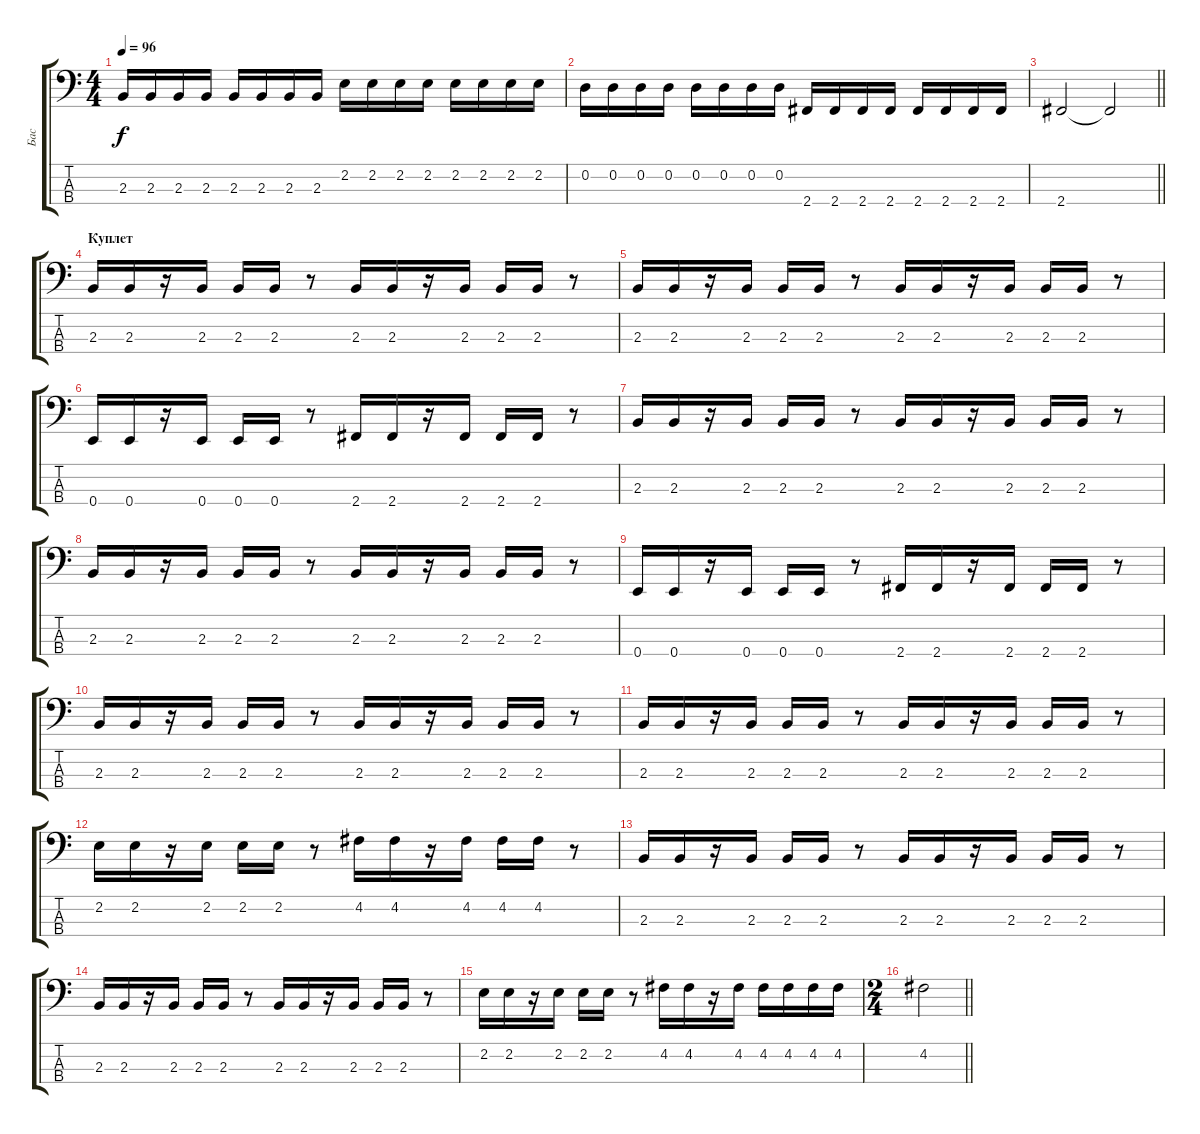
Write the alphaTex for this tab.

\track ("Бас" "Бас") {instrument electricbasspick}
\staff {score tabs}
\tuning (G2 D2 A1 E1) {hide}
\ts (4 4)
\tempo 96
\clef f4
\ks c
2.3.16{dy f} 2.3.16 2.3.16 2.3.16 2.3.16 2.3.16 2.3.16 2.3.16 2.2.16 2.2.16 2.2.16 2.2.16 2.2.16 2.2.16 2.2.16 2.2.16 |
0.2.16 0.2.16 0.2.16 0.2.16 0.2.16 0.2.16 0.2.16 0.2.16 2.4.16 2.4.16 2.4.16 2.4.16 2.4.16 2.4.16 2.4.16 2.4.16 |
\barLineRight lightlight
2.4.2{volume 12} 2.4{t}.2 |
\section ("" "Куплет")
2.3.16 2.3.16 r.16 2.3.16 2.3.16 2.3.16 r.8 2.3.16 2.3.16 r.16 2.3.16 2.3.16 2.3.16 r.8 |
2.3.16 2.3.16 r.16 2.3.16 2.3.16 2.3.16 r.8 2.3.16 2.3.16 r.16 2.3.16 2.3.16 2.3.16 r.8 |
0.4.16 0.4.16 r.16 0.4.16 0.4.16 0.4.16 r.8 2.4.16 2.4.16 r.16 2.4.16 2.4.16 2.4.16 r.8 |
2.3.16 2.3.16 r.16 2.3.16 2.3.16 2.3.16 r.8 2.3.16 2.3.16 r.16 2.3.16 2.3.16 2.3.16 r.8 |
2.3.16 2.3.16 r.16 2.3.16 2.3.16 2.3.16 r.8 2.3.16 2.3.16 r.16 2.3.16 2.3.16 2.3.16 r.8 |
0.4.16 0.4.16 r.16 0.4.16 0.4.16 0.4.16 r.8 2.4.16 2.4.16 r.16 2.4.16 2.4.16 2.4.16 r.8 |
2.3.16 2.3.16 r.16 2.3.16 2.3.16 2.3.16 r.8 2.3.16 2.3.16 r.16 2.3.16 2.3.16 2.3.16 r.8 |
2.3.16 2.3.16 r.16 2.3.16 2.3.16 2.3.16 r.8 2.3.16 2.3.16 r.16 2.3.16 2.3.16 2.3.16 r.8 |
2.2.16 2.2.16 r.16 2.2.16 2.2.16 2.2.16 r.8 4.2.16 4.2.16 r.16 4.2.16 4.2.16 4.2.16 r.8 |
2.3.16 2.3.16 r.16 2.3.16 2.3.16 2.3.16 r.8 2.3.16 2.3.16 r.16 2.3.16 2.3.16 2.3.16 r.8 |
2.3.16 2.3.16 r.16 2.3.16 2.3.16 2.3.16 r.8 2.3.16 2.3.16 r.16 2.3.16 2.3.16 2.3.16 r.8 |
2.2.16 2.2.16 r.16 2.2.16 2.2.16 2.2.16 r.8 4.2.16 4.2.16 r.16 4.2.16 4.2.16 4.2.16 4.2.16 4.2.16 |
\ts (2 4)
\barLineRight lightlight
4.2.2
